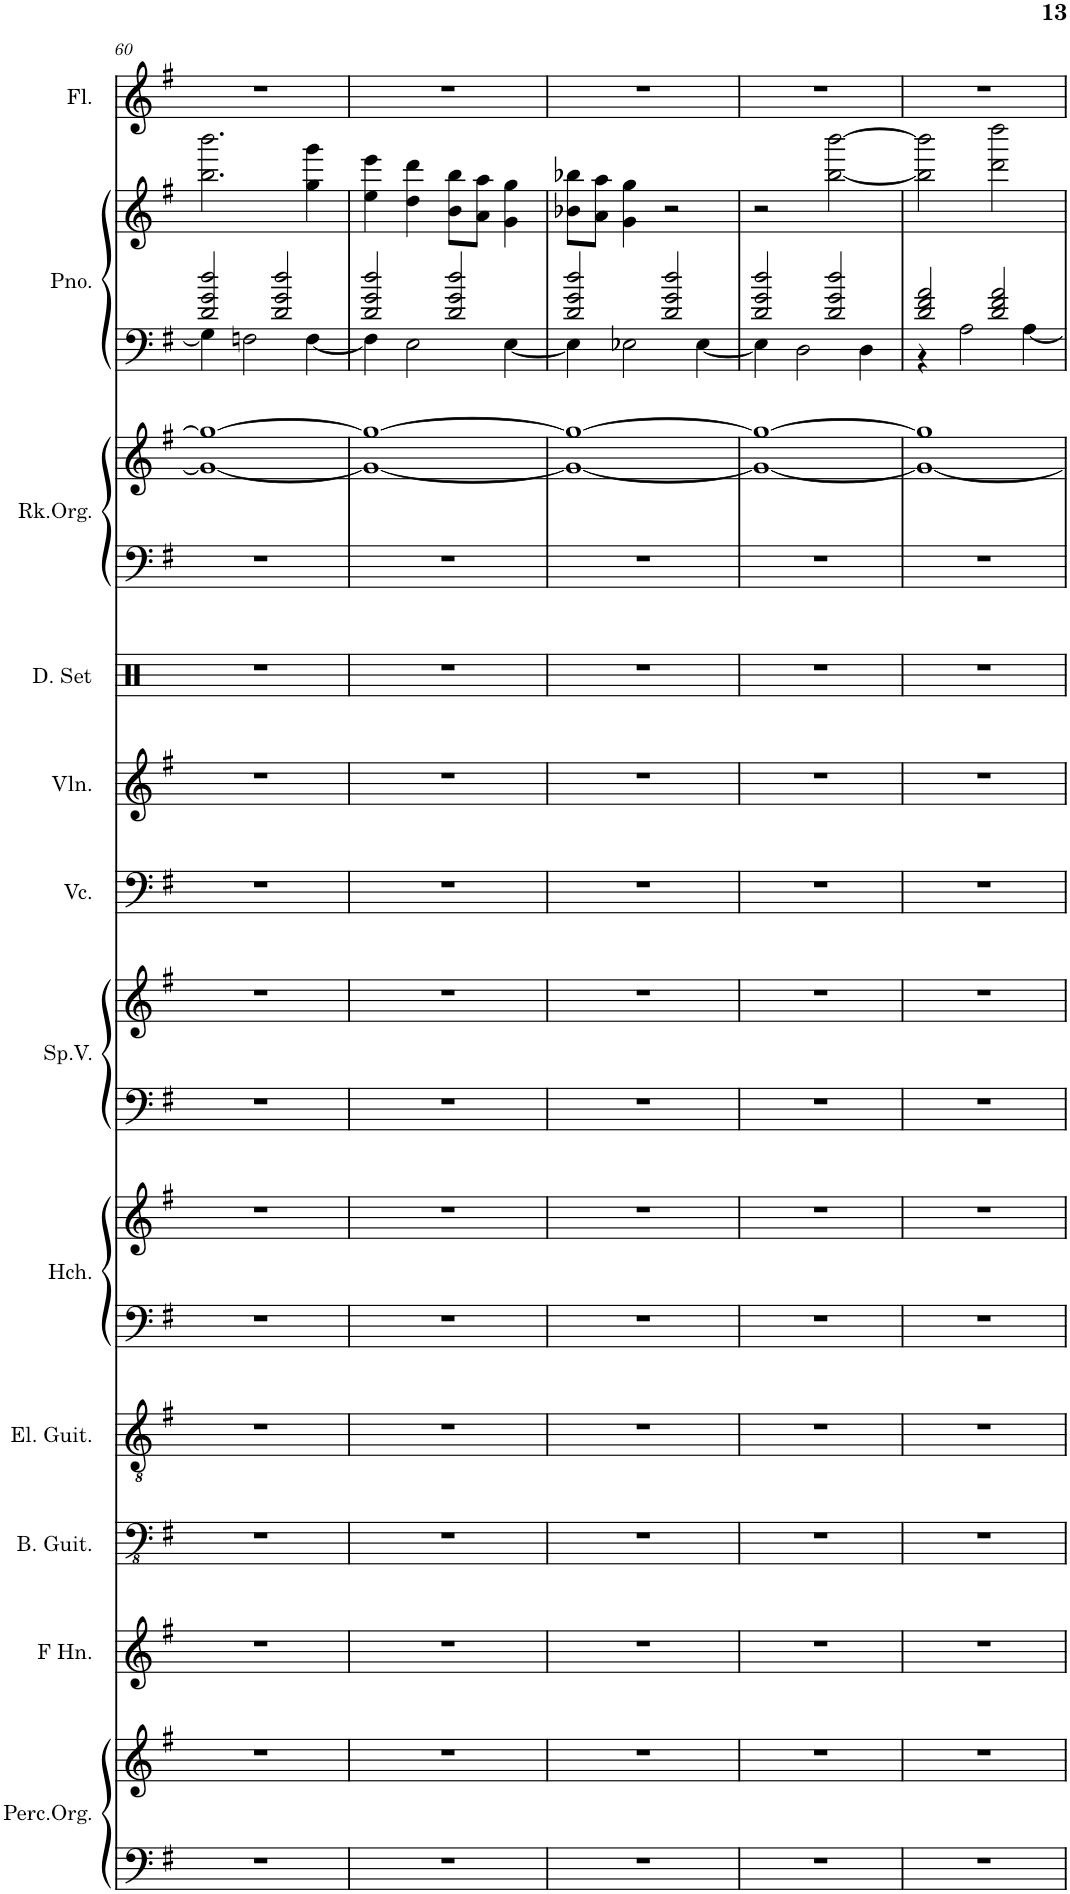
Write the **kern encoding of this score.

**kern	**kern	**kern	**kern	**kern	**kern	**kern	**kern	**kern	**kern	**kern	**kern	**kern	**kern	**kern	**kern	**kern
*part12	*part12	*part11	*part10	*part9	*part8	*part8	*part7	*part7	*part6	*part5	*part4	*part3	*part3	*part2	*part2	*part1
*staff17	*staff16	*staff15	*staff14	*staff13	*staff12	*staff11	*staff10	*staff9	*staff8	*staff7	*staff6	*staff5	*staff4	*staff3	*staff2	*staff1
*I"Perc.Organ	*	*I"Horn in F	*I"Bass Guitar	*I"Electric Guitar	*I"Harpsichord	*	*I"Space Voice	*	*I"Violoncello	*I"Violin	*I"Drumset	*I"Rock Organ	*	*I"Piano	*	*I"Flute
*I'Perc.Org.	*	*	*I'B. Guit.	*I'El. Guit.	*I'Hch.	*	*I'Sp.V.	*	*I'Vc.	*I'Vln.	*I'D. Set	*I'Rk.Org.	*	*I'Pno.	*	*I'Fl.
!!LO:PB:g=z
*clefF4	*clefG2	*clefG2	*clefFv4	*clefGv2	*clefF4	*clefG2	*clefF4	*clefG2	*clefF4	*clefG2	*clefX	*clefF4	*clefG2	*clefF4	*clefG2	*clefG2
*k[f#]	*k[f#]	*k[f#]	*k[f#]	*k[f#]	*k[f#]	*k[f#]	*k[f#]	*k[f#]	*k[f#]	*k[f#]	*k[]	*k[f#]	*k[f#]	*k[f#]	*k[f#]	*k[f#]
*M4/4	*M4/4	*M4/4	*M4/4	*M4/4	*M4/4	*M4/4	*M4/4	*M4/4	*M4/4	*M4/4	*M4/4	*M4/4	*M4/4	*M4/4	*M4/4	*M4/4
=60	=60	=60	=60	=60	=60	=60	=60	=60	=60	=60	=60	=60	=60	=60	=60	=60
*	*	*	*	*	*	*	*	*	*	*	*	*	*	*^	*	*
1r	1r	1r	1r	1r	1r	1r	1r	1r	1r	1r	1r	1r	1g_ 1gg_	2d/ 2g/ 2dd/	4G\]	2.bb\ 2.bbb\	1r
.	.	.	.	.	.	.	.	.	.	.	.	.	.	.	2Fn\	.	.
.	.	.	.	.	.	.	.	.	.	.	.	.	.	2d/ 2g/ 2dd/	.	.	.
.	.	.	.	.	.	.	.	.	.	.	.	.	.	.	[4F\	4gg\ 4ggg\	.
=61	=61	=61	=61	=61	=61	=61	=61	=61	=61	=61	=61	=61	=61	=61	=61	=61	=61
1r	1r	1r	1r	1r	1r	1r	1r	1r	1r	1r	1r	1r	1g_ 1gg_	2d/ 2g/ 2dd/	4F\]	4ee\ 4eee\	1r
.	.	.	.	.	.	.	.	.	.	.	.	.	.	.	2E\	4dd\ 4ddd\	.
.	.	.	.	.	.	.	.	.	.	.	.	.	.	2d/ 2g/ 2dd/	.	8b\ 8bb\L	.
.	.	.	.	.	.	.	.	.	.	.	.	.	.	.	.	8a\ 8aa\J	.
.	.	.	.	.	.	.	.	.	.	.	.	.	.	.	[4E\	4g\ 4gg\	.
=62	=62	=62	=62	=62	=62	=62	=62	=62	=62	=62	=62	=62	=62	=62	=62	=62	=62
1r	1r	1r	1r	1r	1r	1r	1r	1r	1r	1r	1r	1r	1g_ 1gg_	2d/ 2g/ 2dd/	4E\]	8b-X\ 8bb-X\L	1r
.	.	.	.	.	.	.	.	.	.	.	.	.	.	.	.	8a\ 8aa\J	.
.	.	.	.	.	.	.	.	.	.	.	.	.	.	.	2E-X\	4g\ 4gg\	.
.	.	.	.	.	.	.	.	.	.	.	.	.	.	2d/ 2g/ 2dd/	.	2r	.
.	.	.	.	.	.	.	.	.	.	.	.	.	.	.	[4E-\	.	.
=63	=63	=63	=63	=63	=63	=63	=63	=63	=63	=63	=63	=63	=63	=63	=63	=63	=63
1r	1r	1r	1r	1r	1r	1r	1r	1r	1r	1r	1r	1r	1g_ 1gg_	2d/ 2g/ 2dd/	4E-\]	2r	1r
.	.	.	.	.	.	.	.	.	.	.	.	.	.	.	2D\	.	.
.	.	.	.	.	.	.	.	.	.	.	.	.	.	2d/ 2g/ 2dd/	.	[2bb\ [2bbb\	.
.	.	.	.	.	.	.	.	.	.	.	.	.	.	.	4D\	.	.
=64	=64	=64	=64	=64	=64	=64	=64	=64	=64	=64	=64	=64	=64	=64	=64	=64	=64
1r	1r	1r	1r	1r	1r	1r	1r	1r	1r	1r	1r	1r	1g_ 1gg]	2d/ 2f#/ 2a/	4r	2bb\] 2bbb\]	1r
.	.	.	.	.	.	.	.	.	.	.	.	.	.	.	2A\	.	.
.	.	.	.	.	.	.	.	.	.	.	.	.	.	2d/ 2f#/ 2a/	.	2ddd\ 2dddd\	.
.	.	.	.	.	.	.	.	.	.	.	.	.	.	.	[4A\	.	.
*	*	*	*	*	*	*	*	*	*	*	*	*	*	*v	*v	*	*
=	=	=	=	=	=	=	=	=	=	=	=	=	=	=	=	=
*-	*-	*-	*-	*-	*-	*-	*-	*-	*-	*-	*-	*-	*-	*-	*-	*-
